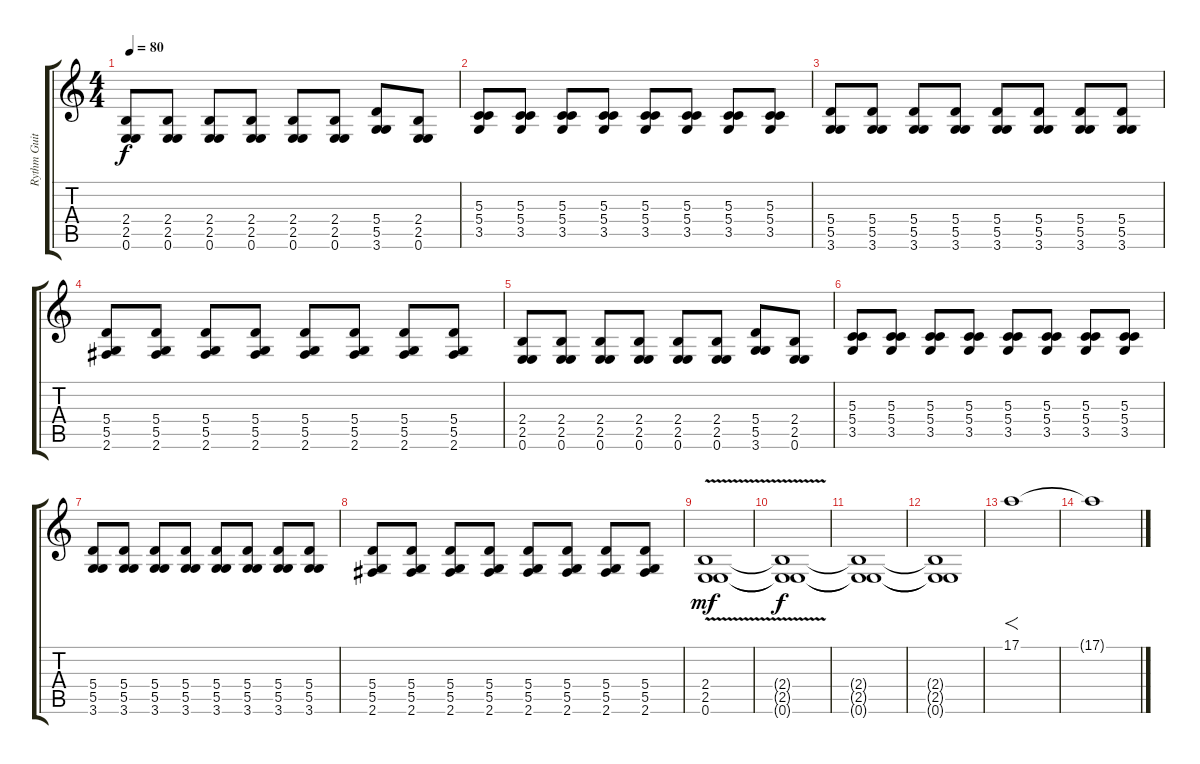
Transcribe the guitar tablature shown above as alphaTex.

\track ("Rythm Guitar" "Rythm Guit") {instrument distortionguitar}
\staff {score tabs}
\tuning (E3 B2 G2 D2 A2 E2) {hide}
\ts (4 4)
\tempo 80
\clef g2
\ks c
(2.4 2.5 0.6).8{dy f} (2.4 2.5 0.6).8 (2.4 2.5 0.6).8 (2.4 2.5 0.6).8 (2.4 2.5 0.6).8 (2.4 2.5 0.6).8 (5.4 5.5 3.6).8 (2.4 2.5 0.6).8 |
(5.3 5.4 3.5).8 (5.3 5.4 3.5).8 (5.3 5.4 3.5).8 (5.3 5.4 3.5).8 (5.3 5.4 3.5).8 (5.3 5.4 3.5).8 (5.3 5.4 3.5).8 (5.3 5.4 3.5).8 |
(5.4 5.5 3.6).8 (5.4 5.5 3.6).8 (5.4 5.5 3.6).8 (5.4 5.5 3.6).8 (5.4 5.5 3.6).8 (5.4 5.5 3.6).8 (5.4 5.5 3.6).8 (5.4 5.5 3.6).8 |
(5.4 5.5 2.6).8 (5.4 5.5 2.6).8 (5.4 5.5 2.6).8 (5.4 5.5 2.6).8 (5.4 5.5 2.6).8 (5.4 5.5 2.6).8 (5.4 5.5 2.6).8 (5.4 5.5 2.6).8 |
(2.4 2.5 0.6).8 (2.4 2.5 0.6).8 (2.4 2.5 0.6).8 (2.4 2.5 0.6).8 (2.4 2.5 0.6).8 (2.4 2.5 0.6).8 (5.4 5.5 3.6).8 (2.4 2.5 0.6).8 |
(5.3 5.4 3.5).8 (5.3 5.4 3.5).8 (5.3 5.4 3.5).8 (5.3 5.4 3.5).8 (5.3 5.4 3.5).8 (5.3 5.4 3.5).8 (5.3 5.4 3.5).8 (5.3 5.4 3.5).8 |
(5.4 5.5 3.6).8 (5.4 5.5 3.6).8 (5.4 5.5 3.6).8 (5.4 5.5 3.6).8 (5.4 5.5 3.6).8 (5.4 5.5 3.6).8 (5.4 5.5 3.6).8 (5.4 5.5 3.6).8 |
(5.4 5.5 2.6).8 (5.4 5.5 2.6).8 (5.4 5.5 2.6).8 (5.4 5.5 2.6).8 (5.4 5.5 2.6).8 (5.4 5.5 2.6).8 (5.4 5.5 2.6).8 (5.4 5.5 2.6).8 |
(2.4{v} 2.5 0.6).1{dy mf} |
(2.4{t} 2.5{t} 0.6{t}).1{dy f} |
(2.4{t} 2.5{t} 0.6{t}).1 |
(2.4{t} 2.5{t} 0.6{t}).1 |
17.1.1{f instrument distortionguitar} |
17.1{t}.1
